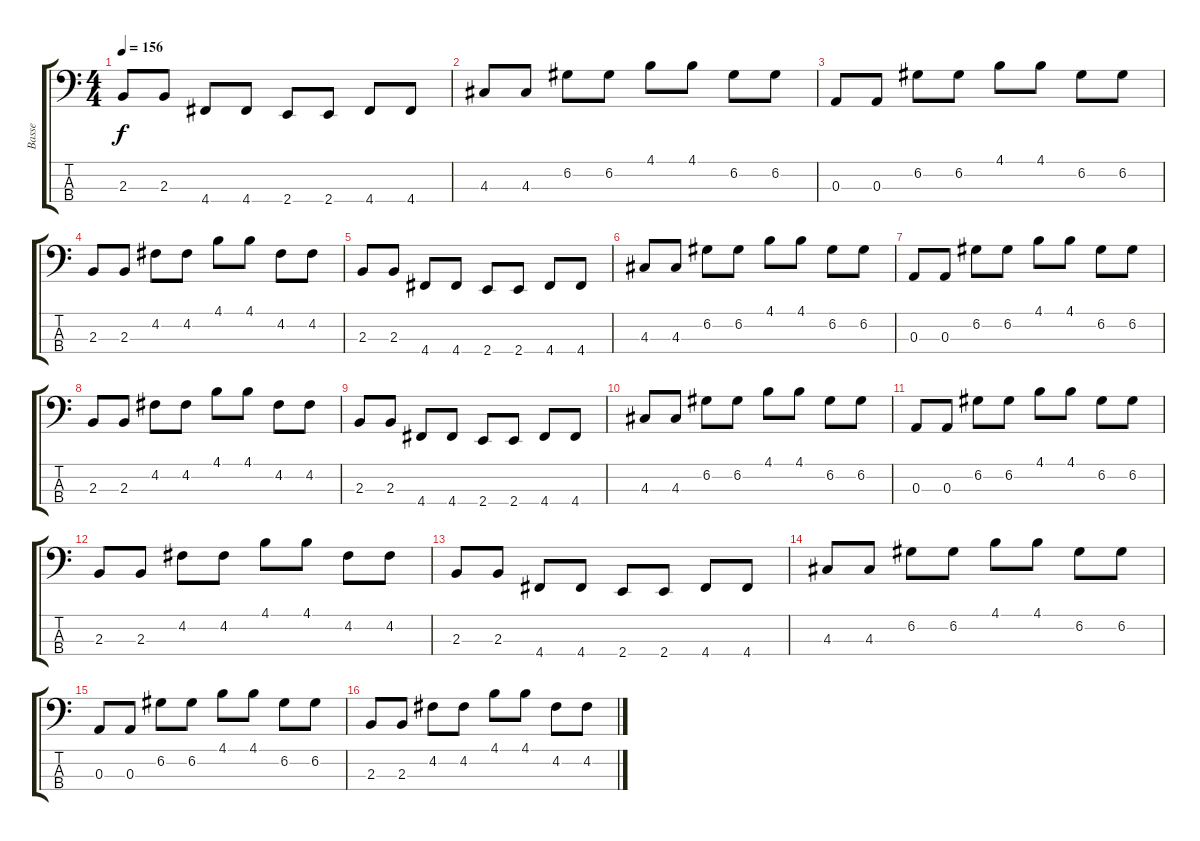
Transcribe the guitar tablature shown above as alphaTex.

\track ("Basse" "Basse") {instrument electricbasspick}
\staff {score tabs}
\tuning (G2 D2 A1 D1) {hide}
\ts (4 4)
\tempo 156
\clef f4
\ks c
2.3.8{dy f} 2.3.8 4.4.8 4.4.8 2.4.8 2.4.8 4.4.8 4.4.8 |
4.3.8 4.3.8 6.2.8 6.2.8 4.1.8 4.1.8 6.2.8 6.2.8 |
0.3.8 0.3.8 6.2.8 6.2.8 4.1.8 4.1.8 6.2.8 6.2.8 |
2.3.8 2.3.8 4.2.8 4.2.8 4.1.8 4.1.8 4.2.8 4.2.8 |
2.3.8 2.3.8 4.4.8 4.4.8 2.4.8 2.4.8 4.4.8 4.4.8 |
4.3.8 4.3.8 6.2.8 6.2.8 4.1.8 4.1.8 6.2.8 6.2.8 |
0.3.8 0.3.8 6.2.8 6.2.8 4.1.8 4.1.8 6.2.8 6.2.8 |
2.3.8 2.3.8 4.2.8 4.2.8 4.1.8 4.1.8 4.2.8 4.2.8 |
2.3.8 2.3.8 4.4.8 4.4.8 2.4.8 2.4.8 4.4.8 4.4.8 |
4.3.8 4.3.8 6.2.8 6.2.8 4.1.8 4.1.8 6.2.8 6.2.8 |
0.3.8 0.3.8 6.2.8 6.2.8 4.1.8 4.1.8 6.2.8 6.2.8 |
2.3.8 2.3.8 4.2.8 4.2.8 4.1.8 4.1.8 4.2.8 4.2.8 |
2.3.8 2.3.8 4.4.8 4.4.8 2.4.8 2.4.8 4.4.8 4.4.8 |
4.3.8 4.3.8 6.2.8 6.2.8 4.1.8 4.1.8 6.2.8 6.2.8 |
0.3.8 0.3.8 6.2.8 6.2.8 4.1.8 4.1.8 6.2.8 6.2.8 |
2.3.8 2.3.8 4.2.8 4.2.8 4.1.8 4.1.8 4.2.8 4.2.8
